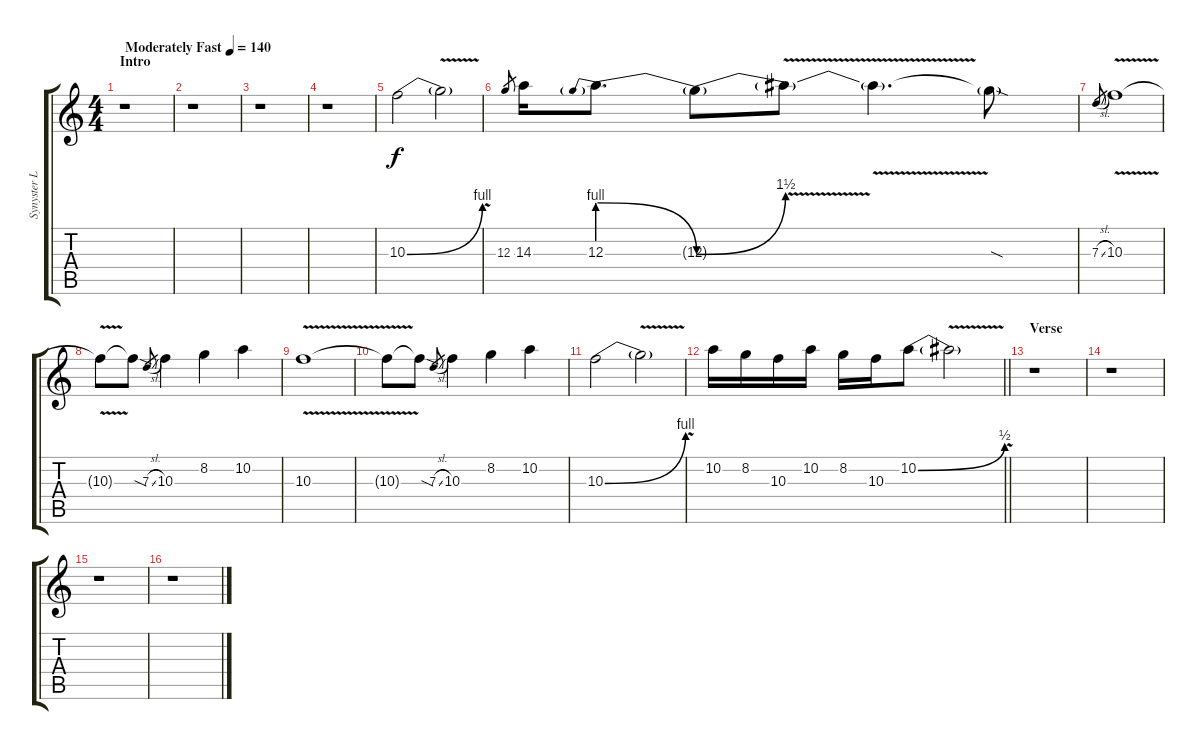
\track ("Synyster Lead 2" "Synyster L") {instrument overdrivenguitar}
\staff {score tabs}
\tuning (E4 B3 G3 D3 A2 D2) {hide}
\ts (4 4)
\section ("" "Intro")
\tempo (140 "Moderately Fast")
\clef g2
\ks c
r.1{dy f instrument overdrivenguitar} |
r.1 |
r.1 |
r.1 |
10.3{be (bend 0 0 60 4)}.2 10.3{v t}.2 |
12.3.8{gr} 14.3.16 12.3{be (prebendrelease 0 4 60 0)}.8{d} 12.3{be (bend 0 0 60 6) t}.8 12.3{v t}.8 12.3{t}.4{d} 12.3{sod t}.8 |
7.3{sl}.8{gr} 10.3{v}.1 |
10.3{t}.8 10.3{sod t}.8 7.3{sl}.8{gr} 10.3.4 8.2.4 10.2.4 |
10.3{v}.1 |
10.3{t}.8 10.3{sod t}.8 7.3{sl}.8{gr} 10.3.4 8.2.4 10.2.4 |
10.3{be (bend 0 0 60 4)}.2 10.3{v t}.2 |
\barLineRight lightlight
10.2.16 8.2.16 10.3.16 10.2.16 8.2.16 10.3.16 10.2{be (bend 0 0 60 2)}.8 10.2{v t}.2 |
\section ("" "Verse")
r.1 |
r.1 |
r.1 |
r.1
